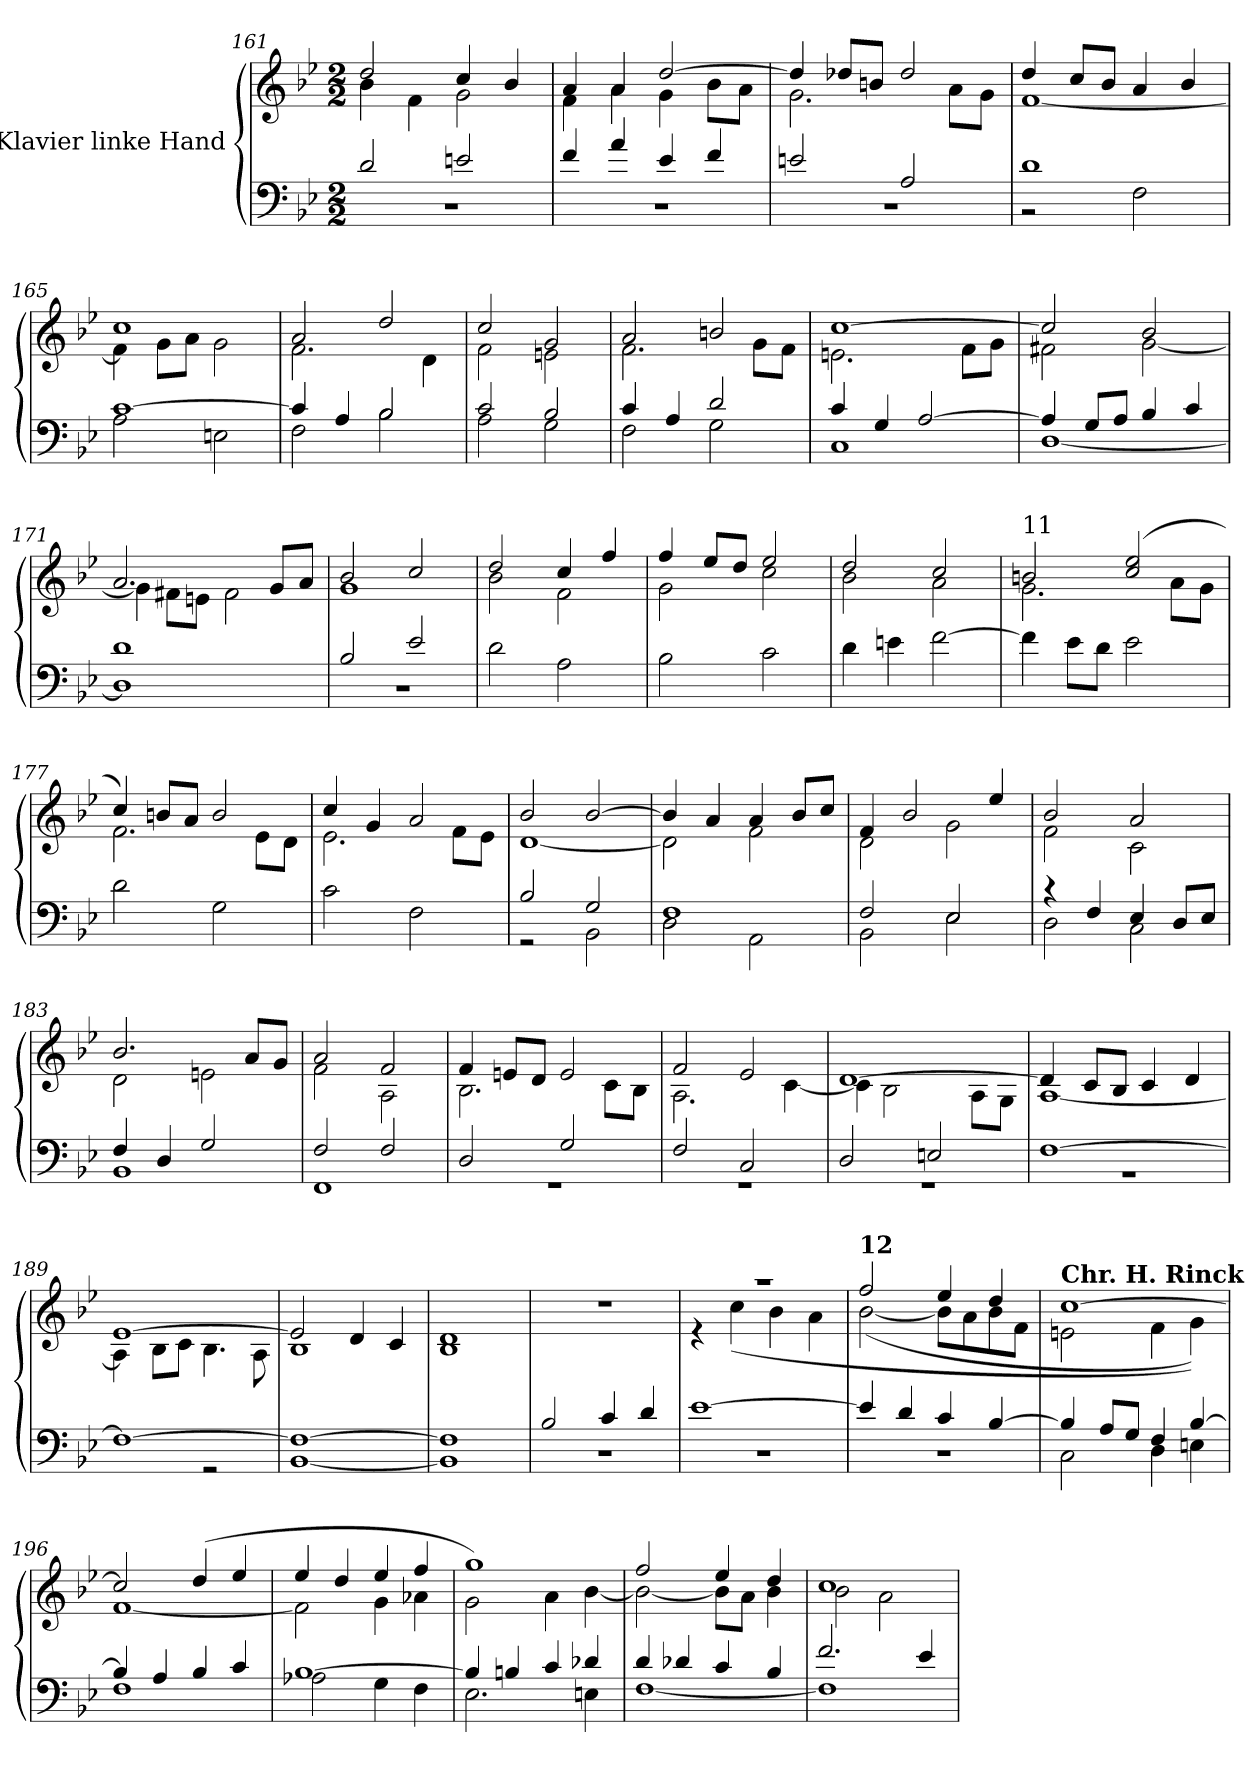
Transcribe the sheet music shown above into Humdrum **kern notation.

**kern	**kern
*part1	*part1
*staff2	*staff1
*I"Klavier linke Hand	*
*clefF4	*clefG2
*k[b-e-]	*k[b-e-]
*M2/2	*M2/2
=161	=161
*^	*^
2d/	1r	2dd/	4b-\
.	.	.	4f\
2en/	.	4cc/	2g\
.	.	4b-/	.
!!LO:LB:g=z	!!
=162	=162	=162	=162
4f/	1r	4a/	4f\
4a/	.	4a/	4a\
4e-/	.	[2dd/	4g\
4f/	.	.	8b-\L
.	.	.	8a\J
=163	=163	=163	=163
2en/	1r	4dd/]	2.g\
.	.	8dd-X/L	.
.	.	8bn/J	.
2A/	.	2dd-/	.
.	.	.	8a\L
.	.	.	8g\J
=164	=164	=164	=164
1d	2r	4dd/	[1f
.	.	8cc/L	.
.	.	8b-/J	.
.	2F\	4a/	.
.	.	4b-/	.
!!LO:LB:g=z	!!
=165	=165	=165	=165
[1c	2A\	1cc	4f\]
.	.	.	8g\L
.	.	.	8a\J
.	2En\	.	2g\
=166	=166	=166	=166
4c/]	2F\	2a/	2.f\
4A/	.	.	.
2B-/	2B-\	2dd/	.
.	.	.	4d\
=167	=167	=167	=167
2c/	2A\	2cc/	2f\
2B-/	2G\	2g/	2en\
=168	=168	=168	=168
4c/	2F\	2a/	2.f\
4A/	.	.	.
2d/	2G\	2bn/	.
.	.	.	8g\L
.	.	.	8f\J
=169	=169	=169	=169
4c/	1C	[1cc	2.en\
4G/	.	.	.
[2A/	.	.	.
.	.	.	8f\L
.	.	.	8g\J
=170	=170	=170	=170
4A/]	[1D	2cc/]	2f#X\
8G/L	.	.	.
8A/J	.	.	.
4B-/	.	2b-/	[2g\
4c/	.	.	.
!!LO:LB:g=z	!!
=171	=171	=171	=171
1d	1D]	2.a/	4g\]
.	.	.	8f#X\L
.	.	.	8en\J
.	.	.	2f#\
.	.	8g/L	.
.	.	8a/J	.
=172	=172	=172	=172
2B-/	1r	2b-/	1g
2e-/	.	2cc/	.
*v	*v	*	*
!!LO:LB:g=z	!!
=173	=173	=173
2d\	2dd/	2b-\
2A\	4cc/	2f\
.	4ff/	.
=174	=174	=174
2B-\	4ff/	2g\
.	8ee-/L	.
.	8dd/J	.
2c\	2ee-/	2cc\
=175	=175	=175
4d\	2dd/	2b-\
4en\	.	.
[2f\	2cc/	2a\
=176	=176	=176
!	!LO:TX:a:t=11	!
4f\]	2bn/	2.g\
8e-\L	.	.
8d\J	.	.
2e-\	(2cc/ 2ee-/	.
.	.	8a\L
.	.	8g\J
=177	=177	=177
2d\	4cc/)	2.f\
.	8bn/L	.
.	8a/J	.
2G\	2b/	.
.	.	8e-\L
.	.	8d\J
=178	=178	=178
2c\	4cc/	2.e-\
.	4g/	.
2F\	2a/	.
.	.	8f\L
.	.	8e-\J
!!LO:LB:g=z	!!
=179	=179	=179
*^	*	*
2B-/	2r	2b-/	[1d
2G/	2BB-\	[2b-/	.
=180	=180	=180	=180
1F	2D\	4b-/]	2d\]
.	.	4a/	.
.	2AA\	4a/	2f\
.	.	8b-/L	.
.	.	8cc/J	.
=181	=181	=181	=181
2F/	2BB-\	4f/	2d\
.	.	2b-/	.
2E-/	2E-\	.	2g\
.	.	4ee-/	.
=182	=182	=182	=182
4r	2D\	2b-/	2f\
4F/	.	.	.
4E-/	2C\	2a/	2c\
8D/L	.	.	.
8E-/J	.	.	.
=183	=183	=183	=183
4F/	1BB-	2.b-/	2d\
4D/	.	.	.
2G/	.	.	2en\
.	.	8a/L	.
.	.	8g/J	.
=184	=184	=184	=184
2F/	1FF	2a/	2f\
2F/	.	2f/	2A\
!!LO:PB:g=z	!!
=185	=185	=185	=185
2D/	1r	4f/	2.B-\
.	.	8en/L	.
.	.	8d/J	.
2G/	.	2e/	.
.	.	.	8c\L
.	.	.	8B-\J
!!LO:LB:g=z	!!
=186	=186	=186	=186
2F/	1r	2f/	2.A\
2C/	.	2e-/	.
.	.	.	[4c\
=187	=187	=187	=187
2D/	1r	[1d	4c\]
.	.	.	2B-\
2En/	.	.	.
.	.	.	8A\L
.	.	.	8G\J
=188	=188	=188	=188
[1F	1r	4d/]	[1A
.	.	8c/L	.
.	.	8B-/J	.
.	.	4c/	.
.	.	4d/	.
=189	=189	=189	=189
1F_	2ryy	[1e-	4A\]
.	.	.	8B-\L
.	.	.	8c\J
.	2r	.	4.B-\
.	.	.	8A\
=190	=190	=190	=190
1F_	[1BB-	2e-/]	1B-
.	.	4d/	.
.	.	4c/	.
=191	=191	=191	=191
1F]	1BB->]	1d>	1B-
!!LO:LB:g=z
=192	=192	=192	=192
!	!	!LO:TX:a:Bi:t=Andante	!
*	*	*v	*v
2B-/	1r	1r
4c/	.	.
4d/	.	.
=193	=193	=193
*	*	*^
[1e-	1r	1r	4r
.	.	.	(4cc\
.	.	.	4b-\
.	.	.	4a\
=194	=194	=194	=194
!	!	!LO:TX:a:B:t=12	!
4e-/]	1r	2ff/	([2b-\
4d/	.	.	.
4c/	.	4ee-/	8b-\L]
.	.	.	8a\
[4B-/	.	4dd/	8b-\
.	.	.	8f\J
=195	=195	=195	=195
!	!	!LO:TX:a:B:t=Chr. H. Rinck	!
4B-/]	2C\	[1cc	2en\
8A/L	.	.	.
8G/J	.	.	.
4F/	4D\	.	4f\
[4B-/	4En\	.	4g\))
!!LO:LB:g=z	!!
=196	=196	=196	=196
4B-/]	1F	2cc/]	[1f
4A/	.	.	.
4B-/	.	(4dd/	.
4c/	.	4ee-/	.
=197	=197	=197	=197
[1B-	2A-X\	4ee-/	2f\]
.	.	4dd/	.
.	4G\	4ee-/	4g\
.	4F\	4ff/	4a-X\
=198	=198	=198	=198
4B-/]	2.E-\	1gg)	2g\
4Bn/	.	.	.
4c/	.	.	4a\
4d-X/	4En\	.	[4b-\
=199	=199	=199	=199
4d/	[1F	2ff/	2b-\_
4d-X/	.	.	.
4c/	.	4ee-/	8b-\L]
.	.	.	8a\J
4B-/	.	4dd/	4b-\
=200	=200	=200	=200
2.f/	1F]	1cc	2b-\
.	.	.	2a\
4e-/	.	.	.
*v	*v	*	*
*	*v	*v
=	=
*-	*-
